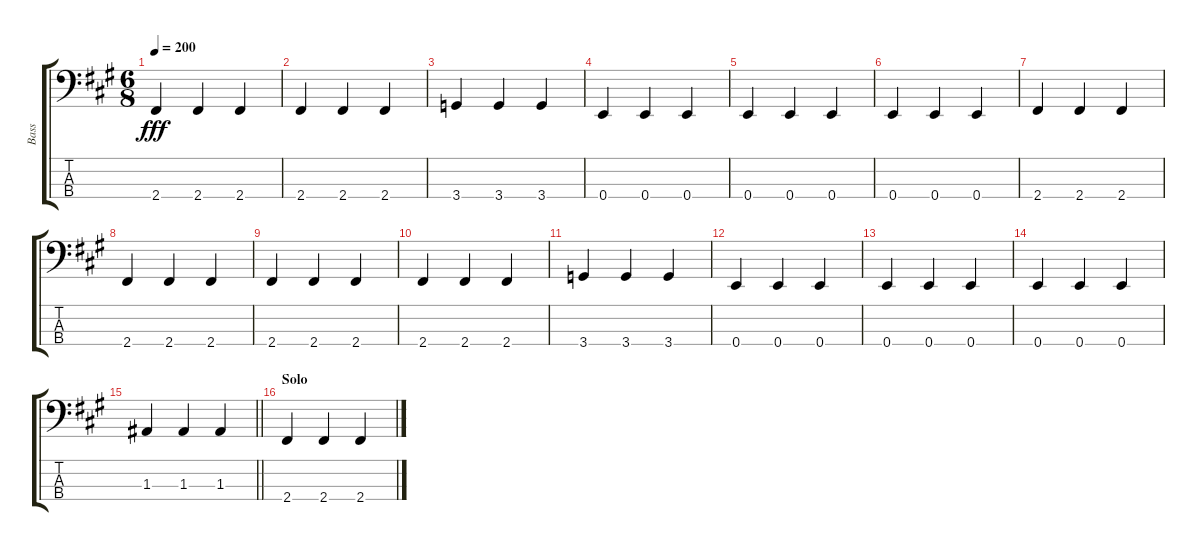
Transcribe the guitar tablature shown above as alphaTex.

\track ("Bass" "Bass") {instrument electricbassfinger}
\staff {score tabs}
\tuning (G2 D2 A1 E1) {hide}
\ts (6 8)
\tempo 200
\clef f4
\ks f#minor
2.4.4{dy fff} 2.4.4 2.4.4 |
2.4.4 2.4.4 2.4.4 |
3.4.4 3.4.4 3.4.4 |
0.4.4 0.4.4 0.4.4 |
0.4.4 0.4.4 0.4.4 |
0.4.4 0.4.4 0.4.4 |
2.4.4 2.4.4 2.4.4 |
2.4.4 2.4.4 2.4.4 |
2.4.4 2.4.4 2.4.4 |
2.4.4 2.4.4 2.4.4 |
3.4.4 3.4.4 3.4.4 |
0.4.4 0.4.4 0.4.4 |
0.4.4 0.4.4 0.4.4 |
0.4.4 0.4.4 0.4.4 |
\barLineRight lightlight
1.3.4 1.3.4 1.3.4 |
\section ("" "Solo")
2.4.4 2.4.4 2.4.4
